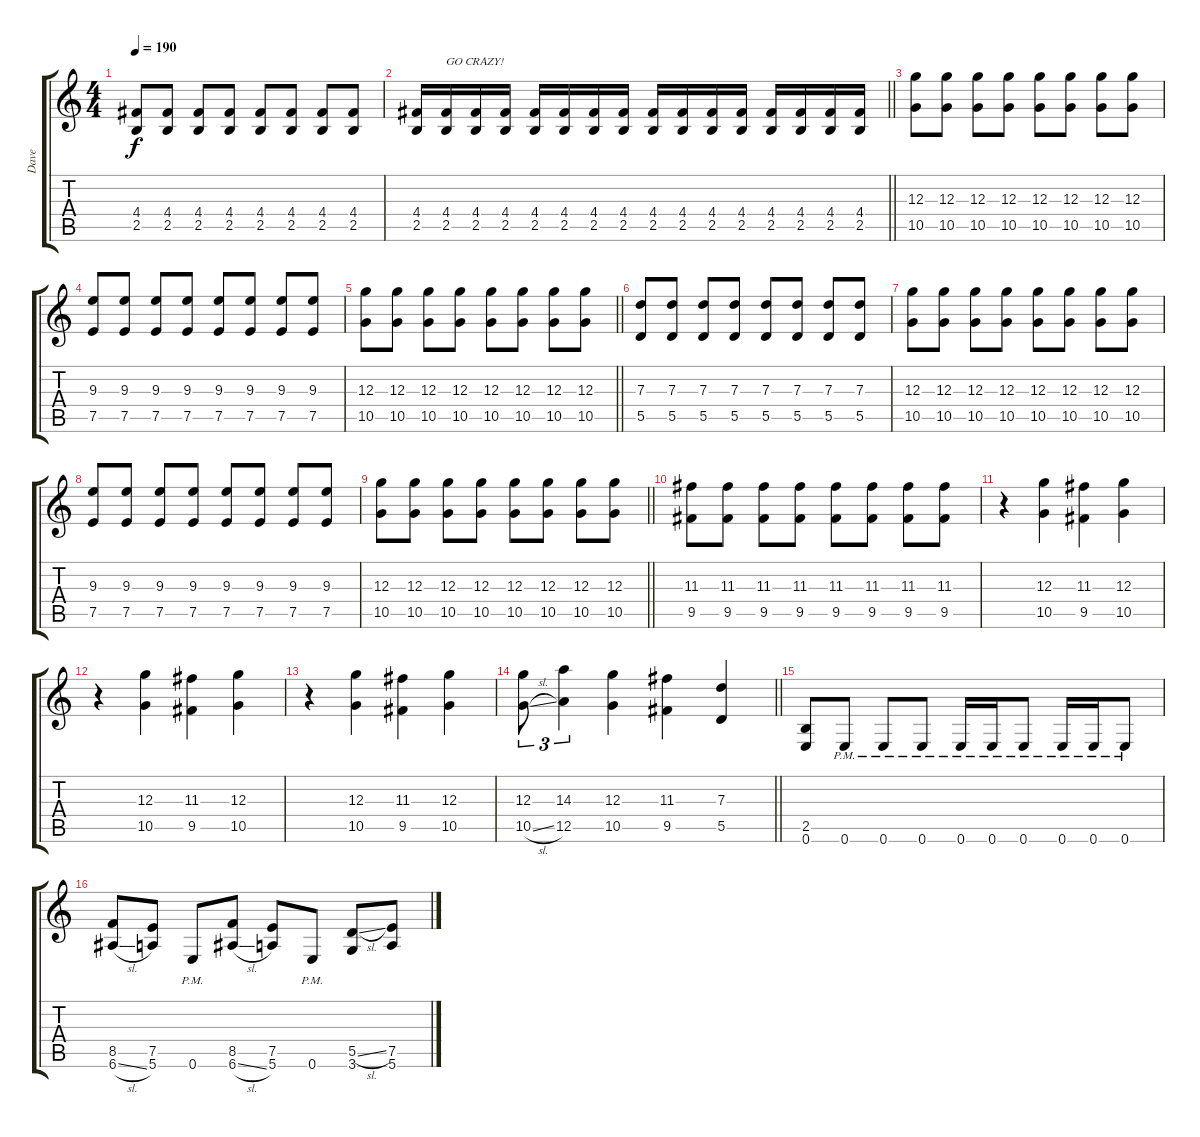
\track ("Dave" "Dave") {instrument overdrivenguitar}
\staff {score tabs}
\tuning (E4 B3 G3 D3 A2 E2) {hide}
\ts (4 4)
\tempo 190
\clef g2
\ks c
(4.4 2.5).8{dy f} (4.4 2.5).8 (4.4 2.5).8 (4.4 2.5).8 (4.4 2.5).8 (4.4 2.5).8 (4.4 2.5).8 (4.4 2.5).8 |
\barLineRight lightlight
(4.4 2.5).16 (4.4 2.5).16{txt "GO CRAZY!"} (4.4 2.5).16 (4.4 2.5).16 (4.4 2.5).16 (4.4 2.5).16 (4.4 2.5).16 (4.4 2.5).16 (4.4 2.5).16 (4.4 2.5).16 (4.4 2.5).16 (4.4 2.5).16 (4.4 2.5).16 (4.4 2.5).16 (4.4 2.5).16 (4.4 2.5).16 |
(12.3 10.5).8 (12.3 10.5).8 (12.3 10.5).8 (12.3 10.5).8 (12.3 10.5).8 (12.3 10.5).8 (12.3 10.5).8 (12.3 10.5).8 |
(9.3 7.5).8 (9.3 7.5).8 (9.3 7.5).8 (9.3 7.5).8 (9.3 7.5).8 (9.3 7.5).8 (9.3 7.5).8 (9.3 7.5).8 |
\barLineRight lightlight
(12.3 10.5).8 (12.3 10.5).8 (12.3 10.5).8 (12.3 10.5).8 (12.3 10.5).8 (12.3 10.5).8 (12.3 10.5).8 (12.3 10.5).8 |
(7.3 5.5).8 (7.3 5.5).8 (7.3 5.5).8 (7.3 5.5).8 (7.3 5.5).8 (7.3 5.5).8 (7.3 5.5).8 (7.3 5.5).8 |
(12.3 10.5).8 (12.3 10.5).8 (12.3 10.5).8 (12.3 10.5).8 (12.3 10.5).8 (12.3 10.5).8 (12.3 10.5).8 (12.3 10.5).8 |
(9.3 7.5).8 (9.3 7.5).8 (9.3 7.5).8 (9.3 7.5).8 (9.3 7.5).8 (9.3 7.5).8 (9.3 7.5).8 (9.3 7.5).8 |
\barLineRight lightlight
(12.3 10.5).8 (12.3 10.5).8 (12.3 10.5).8 (12.3 10.5).8 (12.3 10.5).8 (12.3 10.5).8 (12.3 10.5).8 (12.3 10.5).8 |
(11.3 9.5).8 (11.3 9.5).8 (11.3 9.5).8 (11.3 9.5).8 (11.3 9.5).8 (11.3 9.5).8 (11.3 9.5).8 (11.3 9.5).8 |
r.4 (12.3 10.5).4 (11.3 9.5).4 (12.3 10.5).4 |
r.4 (12.3 10.5).4 (11.3 9.5).4 (12.3 10.5).4 |
r.4 (12.3 10.5).4 (11.3 9.5).4 (12.3 10.5).4 |
\barLineRight lightlight
(12.3 10.5{sl}).8{tu (3 2)} (14.3 12.5).4{tu (3 2)} (12.3 10.5).4 (11.3 9.5).4 (7.3 5.5).4 |
(2.5 0.6).8 0.6{pm}.8 0.6{pm}.8 0.6{pm}.8 0.6{pm}.16 0.6{pm}.16 0.6{pm}.8 0.6{pm}.16 0.6{pm}.16 0.6{pm}.8 |
(8.5 6.6{sl}).8 (7.5 5.6).8 0.6{pm}.8 (8.5 6.6{sl}).8 (7.5 5.6).8 0.6{pm}.8 (5.5{sl} 3.6).8 (7.5 5.6).8
